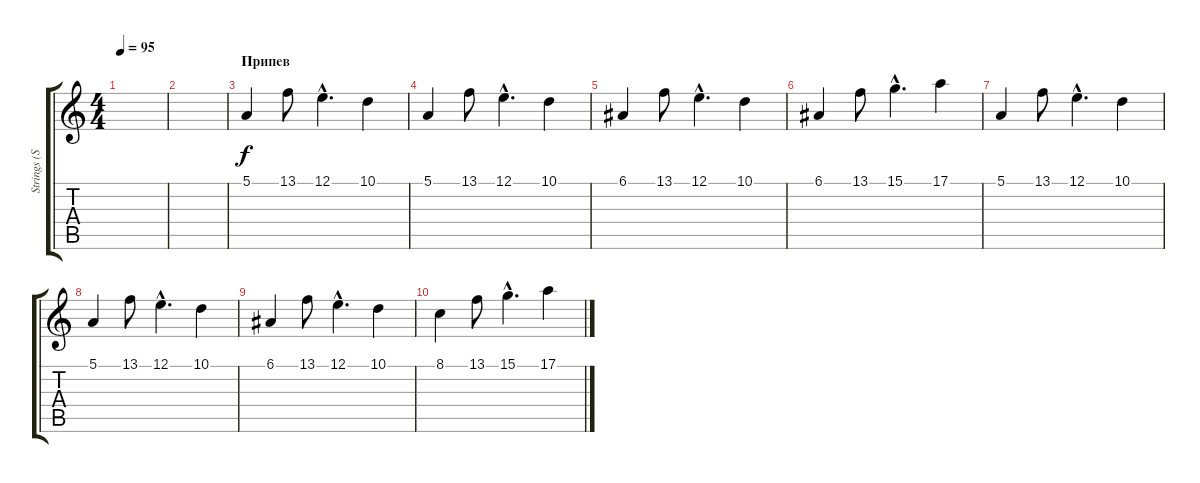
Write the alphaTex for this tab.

\track ("Strings (Solo)" "Strings (S") {instrument stringensemble1}
\staff {score tabs}
\tuning (E4 B3 G3 D3 A2 E2) {hide}
\ts (4 4)
\tempo 95
\clef g2
\ks c
|
|
\section ("" "Припев")
5.1.4 13.1.8 12.1{hac}.4{d} 10.1.4 |
5.1.4 13.1.8 12.1{hac}.4{d} 10.1.4 |
6.1.4 13.1.8 12.1{hac}.4{d} 10.1.4 |
6.1.4 13.1.8 15.1{hac}.4{d} 17.1.4 |
5.1.4 13.1.8 12.1{hac}.4{d} 10.1.4 |
5.1.4 13.1.8 12.1{hac}.4{d} 10.1.4 |
6.1.4 13.1.8 12.1{hac}.4{d} 10.1.4 |
8.1.4 13.1.8 15.1{hac}.4{d} 17.1.4
